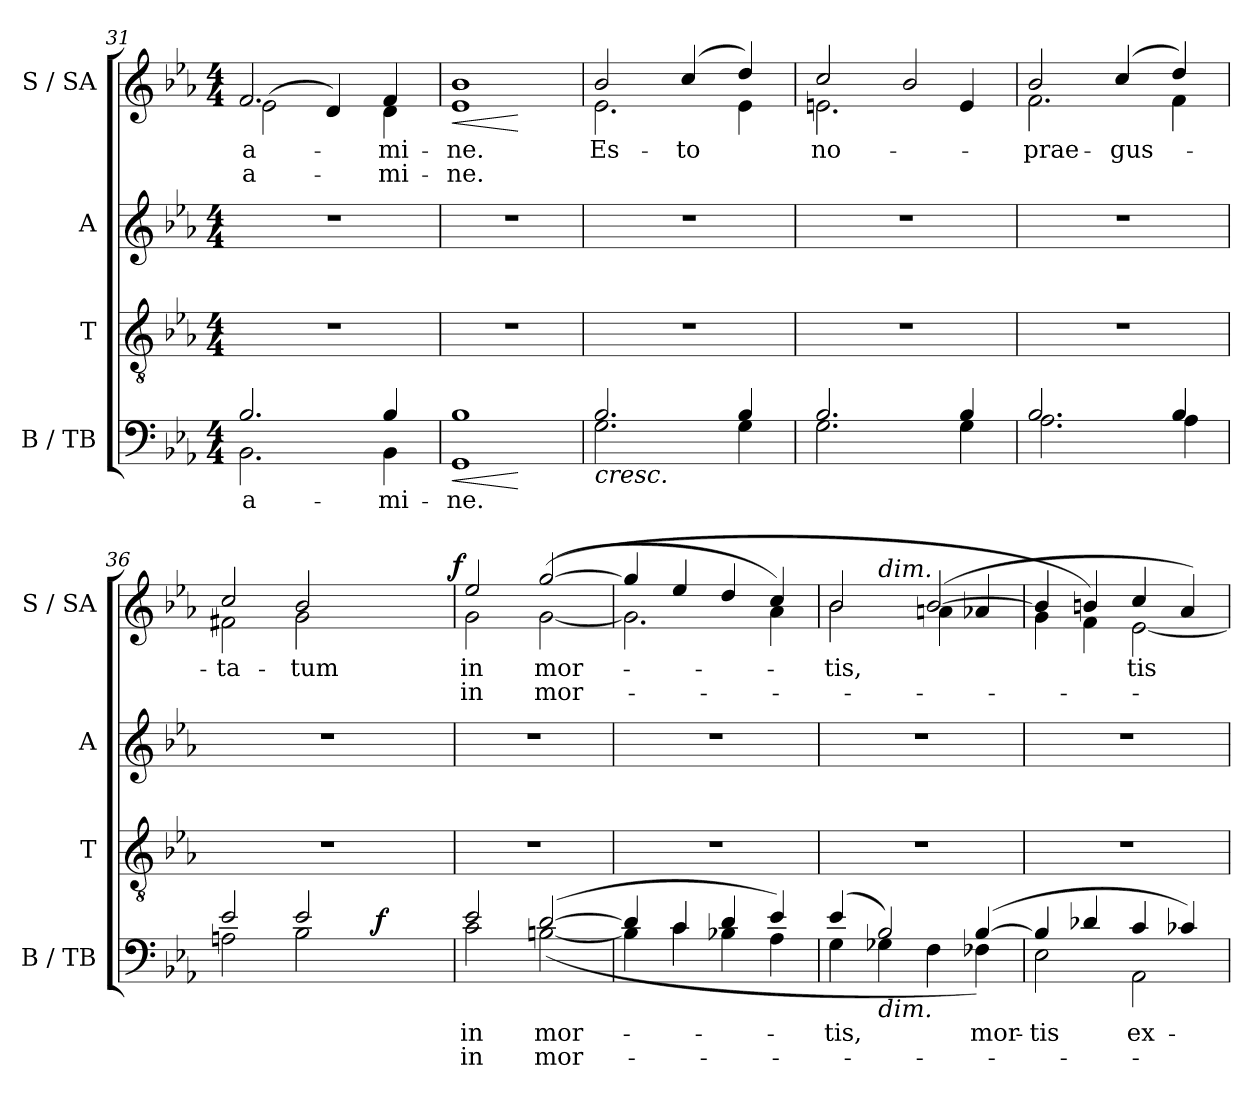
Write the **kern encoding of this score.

**kern	**text	**text	**dynam	**kern	**kern	**kern	**text	**text	**dynam
*part4	*part4	*part4	*part4	*part3	*part2	*part1	*part1	*part1	*part1
*staff4	*staff4	*staff4	*staff4	*staff3	*staff2	*staff1	*staff1	*staff1	*staff1
*I"B / TB	*	*	*	*I"T	*I"A	*I"S / SA	*	*	*
*I'B / TB	*	*	*	*I'T	*I'A	*I'S / SA	*	*	*
*clefF4	*	*	*	*clefGv2	*clefG2	*clefG2	*	*	*
*k[b-e-a-]	*	*	*	*k[b-e-a-]	*k[b-e-a-]	*k[b-e-a-]	*	*	*
*E-:	*	*	*	*E-:	*E-:	*E-:	*	*	*
*M4/4	*	*	*	*M4/4	*M4/4	*M4/4	*	*	*
=31	=31	=31	=31	=31	=31	=31	=31	=31	=31
!	!LO:LY:b:color=#000000	!	!	!	!	!	!	!	!
*^	*	*	*	*	*	*	*	*	*
!	!	!	!	!	!	!	!	!LO:LY:a:color=#000000	!LO:LY:b:color=#000000	!
*	*	*	*	*	*	*	*^	*	*	*
2.B-i/	2.BB-i\	-a-	.	.	1r	1r	2.fi/	(2e-i\	-a-	-a-	.
.	.	.	.	.	.	.	.	4di/)	.	.	.
!	!	!LO:LY:b:color=#000000	!	!	!	!	!	!	!	!	!
!	!	!	!	!	!	!	!	!	!LO:LY:a:color=#000000	!LO:LY:b:color=#000000	!
4B-i/	4BB-i\	-mi-	.	.	.	.	4fi/	4di\	-mi-	-mi-	.
=32	=32	=32	=32	=32	=32	=32	=32	=32	=32	=32	=32
!	!	!LO:LY:b:color=#000000	!	!LO:HP:b	!	!	!	!	!	!	!
!	!	!	!	!	!	!	!	!	!LO:LY:a:color=#000000	!LO:LY:b:color=#000000	!LO:HP:b
1B-i	1GGi	-ne.	.	<	1r	1r	1b-i	1e-i	-ne.	ne.	<
*v	*v	*	*	*	*	*	*v	*v	*	*	*
.	.	.	[	.	.	.	.	.	[
!!LO:LB:g=z
=33	=33	=33	=33	=33	=33	=33	=33	=33	=33
*^	*	*	*	*	*	*	*	*	*
!	!	!	!	!	!	!	!LO:TX:a:i:t=cresc.	!	!	!
!LO:TX:b:i:t=cresc.	!	!	!	!	!	!	!	!	!	!
!	!	!	!	!	!	!	!	!LO:LY:b:color=#000000	!	!
*	*	*	*	*	*	*	*^	*	*	*
2.B-i/	2.Gi\	.	.	.	1r	1r	2b-i/	2.e-i\	Es-	.	.
!	!	!	!	!	!	!	!	!	!LO:LY:b:color=#000000	!	!
.	.	.	.	.	.	.	(4cci/	.	-to	.	.
4B-i/	4Gi\	.	.	.	.	.	4ddi/)	4e-i\	.	.	.
=34	=34	=34	=34	=34	=34	=34	=34	=34	=34	=34	=34
!	!	!	!	!	!	!	!	!	!LO:LY:b:color=#000000	!	!
2.B-i/	2.Gi\	.	.	.	1r	1r	2cci/	2.eni\	no-	.	.
.	.	.	.	.	.	.	2b-i/	.	.	.	.
4B-i/	4Gi\	.	.	.	.	.	.	4ei/	.	.	.
=35	=35	=35	=35	=35	=35	=35	=35	=35	=35	=35	=35
!	!	!	!	!	!	!	!	!	!LO:LY:b:color=#000000	!	!
2.B-i/	2.A-i\	.	.	.	1r	1r	2b-i/	2.fi\	prae-	.	.
!	!	!	!	!	!	!	!	!	!LO:LY:b:color=#000000	!	!
.	.	.	.	.	.	.	(4cci/	.	-gus-	.	.
4B-i/	4A-i\	.	.	.	.	.	4ddi/)	4fi\	.	.	.
*	*	*	*	*	*	*	*v	*v	*	*	*
=36	=36	=36	=36	=36	=36	=36	=36	=36	=36	=36
*	*	*	*	*	*	*	*^	*	*	*
!	!	!	!	!	!	!	!	!	!LO:LY:b:color=#000000	!	!
*	*^	*	*	*	*	*	*	*^	*	*	*
2e-i/	2Ani\	2ryy	.	.	.	1r	1r	2cci/	2f#Xi\	2ryy	-ta-	.	.
!	!	!	!	!	!	!	!	!	!	!	!LO:LY:b:color=#000000	!	!
2e-i/	2B-i\	4ryy	.	.	.	.	.	2b-i/	2gi\	4ryy	-tum	.	.
.	.	16ryy	.	.	.	.	.	.	.	8ryy	.	.	.
.	.	128ryy	.	.	.	.	.	.	.	.	.	.	.
.	.	256ryy	.	.	.	.	.	.	.	.	.	.	.
.	.	1024ryy	.	.	.	.	.	.	.	.	.	.	.
.	.	8ryy	.	.	f	.	.	.	.	.	.	.	.
.	.	.	.	.	.	.	.	.	.	16ryy	.	.	.
.	.	.	.	.	.	.	.	.	.	32ryy	.	.	.
.	.	32ryy	.	.	.	.	.	.	.	.	.	.	.
.	.	.	.	.	.	.	.	.	.	64ryy	.	.	.
.	.	64ryy	.	.	.	.	.	.	.	.	.	.	.
.	.	.	.	.	.	.	.	.	.	128...ryy	.	.	.
.	.	512.ryy	.	.	.	.	.	.	.	.	.	.	.
.	.	.	.	.	.	.	.	.	.	1024ryy	.	.	f
*v	*v	*v	*	*	*	*	*	*v	*v	*v	*	*	*
=37	=37	=37	=37	=37	=37	=37	=37	=37	=37
*^	*	*	*	*	*	*^	*	*	*
*	*^	*	*	*	*	*	*	*^	*	*	*
!	!	!	!LO:LY:a:color=#000000	!LO:LY:b:color=#000000	!	!	!	!	!	!	!	!	!
*	*v	*v	*	*	*	*	*	*v	*v	*v	*	*	*
*	*^	*	*	*	*	*	*^	*	*	*
*	*	*	*	*	*	*	*	*	*^	*	*	*
!	!	!	!	!	!	!	!	!	!	!	!LO:LY:a:color=#000000	!LO:LY:b:color=#000000	!
*	*v	*v	*	*	*	*	*	*	*v	*v	*	*	*
2e-i/	2ci\	in	in	.	1r	1r	2ee-i/	2gi\	in	in	.
!	!	!LO:LY:a:color=#000000	!LO:LY:b:color=#000000	!	!	!	!	!	!	!	!
!	!	!	!	!	!	!	!	!	!LO:LY:a:color=#000000	!LO:LY:b:color=#000000	!
([2di/	([2Bni\	mor-	-mor-	.	.	.	([2ggi/	([2gi\	mor-	-mor-	.
=38	=38	=38	=38	=38	=38	=38	=38	=38	=38	=38	=38
4di/]	4Bi\]	.	.	.	1r	1r	4ggi/]	2.gi\]	.	.	.
4ci/	4ci\	.	.	.	.	.	4ee-i/	.	.	.	.
4di/	4B-Xi\	.	.	.	.	.	4ddi/	.	.	.	.
4e-i/)	4A-i\	.	.	.	.	.	4cci/)	4a-i\	.	.	.
*	*	*	*	*	*	*	*v	*v	*	*	*
=39	=39	=39	=39	=39	=39	=39	=39	=39	=39	=39
*	*	*	*	*	*	*	*^	*	*	*
!	!	!LO:LY:a:color=#000000	!	!	!	!	!	!	!	!	!
*	*	*	*	*	*	*	*v	*v	*	*	*
*	*	*	*	*	*	*	*^	*	*	*
!	!	!	!	!	!	!	!	!	!LO:LY:a:color=#000000	!	!
*	*	*	*	*	*	*	*	*^	*	*	*
(4e-i/	4Gi\	-tis,	.	.	1r	1r	2b-i/	2b-i\	4ryy	-tis,	.	.
!	!	!	!	!	!	!	!	!	!LO:TX:a:i:t=dim.	!	!	!
!LO:TX:b:i:t=dim.	!	!	!	!	!	!	!	!	!	!	!	!
2B-i/)	4G-Xi\	.	.	.	.	.	.	.	2.ryy	.	.	.
.	4Fi\	.	.	.	.	.	([2b-i/	4ani\	.	.	.	.
!	!	!LO:LY:a:color=#000000	!	!	!	!	!	!	!	!	!	!
([4B-i/	4F-Xi\)	mor-	.	.	.	.	.	4a-Xi/	.	.	.	.
*	*	*	*	*	*	*	*v	*v	*v	*	*	*
=40	=40	=40	=40	=40	=40	=40	=40	=40	=40	=40
*	*	*	*	*	*	*	*^	*	*	*
*	*	*	*	*	*	*	*	*^	*	*	*
!	!	!LO:LY:b:color=#000000	!	!	!	!	!	!	!	!	!	!
*	*	*	*	*	*	*	*	*v	*v	*	*	*
4B-i/]	2E-i\	-tis	.	.	1r	1r	4b-i/]	4gi\	.	.	.
4d-Xi/	.	.	.	.	.	.	4bni/	4fi\)	.	.	.
!	!	!LO:LY:b:color=#000000	!	!	!	!	!	!	!	!	!
!	!	!	!	!	!	!	!	!	!LO:LY:b:color=#000000	!	!
4ci/	2AA-i\	ex-	.	.	.	.	4cci/	[2e-i\	-tis	.	.
4c-Xi/)	.	.	.	.	.	.	4a-i/)	.	.	.	.
*v	*v	*	*	*	*	*	*v	*v	*	*	*
=	=	=	=	=	=	=	=	=	=
*-	*-	*-	*-	*-	*-	*-	*-	*-	*-
